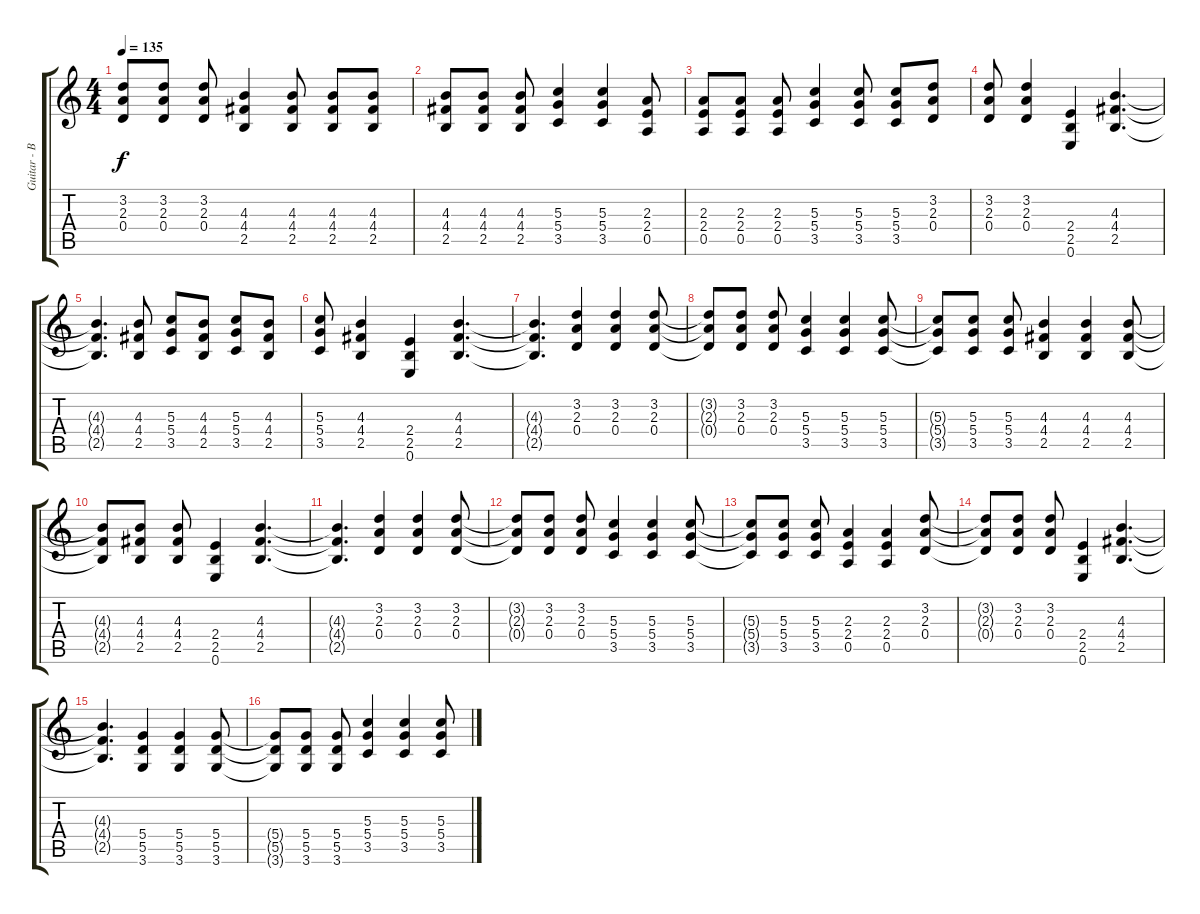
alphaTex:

\track ("Guitar - Brett Gurewitz/Greg Hetson" "Guitar - B") {instrument distortionguitar}
\staff {score tabs}
\tuning (E4 B3 G3 D3 A2 E2) {hide}
\ts (4 4)
\tempo 135
\clef g2
\ks c
(3.2{t} 2.3{t} 0.4{t}).8{dy f} (3.2 2.3 0.4).8 (3.2 2.3 0.4).8 (4.3 4.4 2.5).4 (4.3 4.4 2.5).8 (4.3 4.4 2.5).8 (4.3 4.4 2.5).8 |
(4.3 4.4 2.5).8 (4.3 4.4 2.5).8 (4.3 4.4 2.5).8 (5.3 5.4 3.5).4 (5.3 5.4 3.5).4 (2.3 2.4 0.5).8 |
(2.3 2.4 0.5).8 (2.3 2.4 0.5).8 (2.3 2.4 0.5).8 (5.3 5.4 3.5).4 (5.3 5.4 3.5).8 (5.3 5.4 3.5).8 (3.2 2.3 0.4).8 |
(3.2 2.3 0.4).8 (3.2 2.3 0.4).4 (2.4 2.5 0.6).4 (4.3 4.4 2.5).4{d} |
(4.3{t} 4.4{t} 2.5{t}).4{d} (4.3 4.4 2.5).8 (5.3 5.4 3.5).8 (4.3 4.4 2.5).8 (5.3 5.4 3.5).8 (4.3 4.4 2.5).8 |
(5.3 5.4 3.5).8 (4.3 4.4 2.5).4 (2.4 2.5 0.6).4 (4.3 4.4 2.5).4{d} |
(4.3{t} 4.4{t} 2.5{t}).4{d} (3.2 2.3 0.4).4 (3.2 2.3 0.4).4 (3.2 2.3 0.4).8 |
(3.2{t} 2.3{t} 0.4{t}).8 (3.2 2.3 0.4).8 (3.2 2.3 0.4).8 (5.3 5.4 3.5).4 (5.3 5.4 3.5).4 (5.3 5.4 3.5).8 |
(5.3{t} 5.4{t} 3.5{t}).8 (5.3 5.4 3.5).8 (5.3 5.4 3.5).8 (4.3 4.4 2.5).4 (4.3 4.4 2.5).4 (4.3 4.4 2.5).8 |
(4.3{t} 4.4{t} 2.5{t}).8 (4.3 4.4 2.5).8 (4.3 4.4 2.5).8 (2.4 2.5 0.6).4 (4.3 4.4 2.5).4{d} |
(4.3{t} 4.4{t} 2.5{t}).4{d} (3.2 2.3 0.4).4 (3.2 2.3 0.4).4 (3.2 2.3 0.4).8 |
(3.2{t} 2.3{t} 0.4{t}).8 (3.2 2.3 0.4).8 (3.2 2.3 0.4).8 (5.3 5.4 3.5).4 (5.3 5.4 3.5).4 (5.3 5.4 3.5).8 |
(5.3{t} 5.4{t} 3.5{t}).8 (5.3 5.4 3.5).8 (5.3 5.4 3.5).8 (2.3 2.4 0.5).4 (2.3 2.4 0.5).4 (3.2 2.3 0.4).8 |
(3.2{t} 2.3{t} 0.4{t}).8 (3.2 2.3 0.4).8 (3.2 2.3 0.4).8 (2.4 2.5 0.6).4 (4.3 4.4 2.5).4{d} |
(4.3{t} 4.4{t} 2.5{t}).4{d} (5.4 5.5 3.6).4 (5.4 5.5 3.6).4 (5.4 5.5 3.6).8 |
(5.4{t} 5.5{t} 3.6{t}).8 (5.4 5.5 3.6).8 (5.4 5.5 3.6).8 (5.3 5.4 3.5).4 (5.3 5.4 3.5).4 (5.3 5.4 3.5).8
